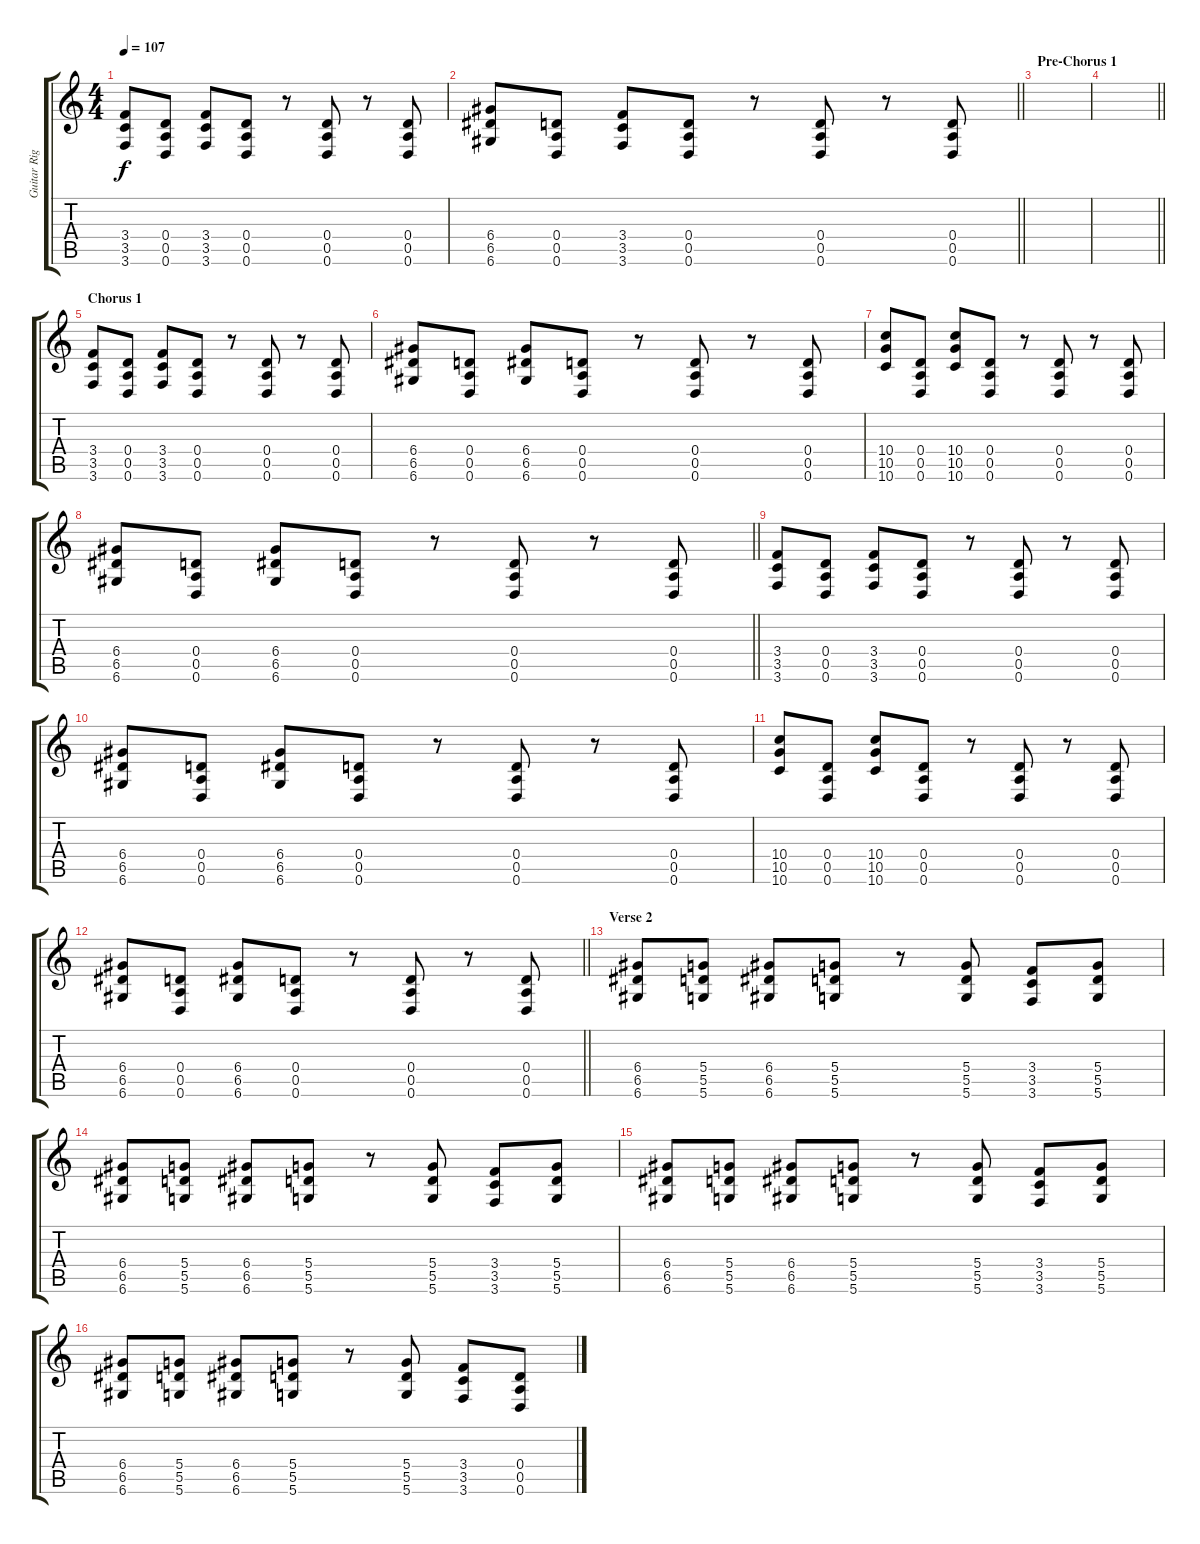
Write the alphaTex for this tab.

\track ("Guitar Right" "Guitar Rig") {instrument distortionguitar}
\staff {score tabs}
\tuning (E4 B3 G3 D3 A2 D2) {hide}
\ts (4 4)
\tempo 107
\clef g2
\ks c
(3.4 3.5 3.6).8{dy f} (0.4 0.5 0.6).8 (3.4 3.5 3.6).8 (0.4 0.5 0.6).8 r.8 (0.4 0.5 0.6).8 r.8 (0.4 0.5 0.6).8 |
\barLineRight lightlight
(6.4 6.5 6.6).8 (0.4 0.5 0.6).8 (3.4 3.5 3.6).8 (0.4 0.5 0.6).8 r.8 (0.4 0.5 0.6).8 r.8 (0.4 0.5 0.6).8 |
\section ("" "Pre-Chorus 1")
|
\barLineRight lightlight
|
\section ("" "Chorus 1")
(3.4 3.5 3.6).8 (0.4 0.5 0.6).8 (3.4 3.5 3.6).8 (0.4 0.5 0.6).8 r.8 (0.4 0.5 0.6).8 r.8 (0.4 0.5 0.6).8 |
(6.4 6.5 6.6).8 (0.4 0.5 0.6).8 (6.4 6.5 6.6).8 (0.4 0.5 0.6).8 r.8 (0.4 0.5 0.6).8 r.8 (0.4 0.5 0.6).8 |
(10.4 10.5 10.6).8 (0.4 0.5 0.6).8 (10.4 10.5 10.6).8 (0.4 0.5 0.6).8 r.8 (0.4 0.5 0.6).8 r.8 (0.4 0.5 0.6).8 |
\barLineRight lightlight
(6.4 6.5 6.6).8 (0.4 0.5 0.6).8 (6.4 6.5 6.6).8 (0.4 0.5 0.6).8 r.8 (0.4 0.5 0.6).8 r.8 (0.4 0.5 0.6).8 |
(3.4 3.5 3.6).8 (0.4 0.5 0.6).8 (3.4 3.5 3.6).8 (0.4 0.5 0.6).8 r.8 (0.4 0.5 0.6).8 r.8 (0.4 0.5 0.6).8 |
(6.4 6.5 6.6).8 (0.4 0.5 0.6).8 (6.4 6.5 6.6).8 (0.4 0.5 0.6).8 r.8 (0.4 0.5 0.6).8 r.8 (0.4 0.5 0.6).8 |
(10.4 10.5 10.6).8 (0.4 0.5 0.6).8 (10.4 10.5 10.6).8 (0.4 0.5 0.6).8 r.8 (0.4 0.5 0.6).8 r.8 (0.4 0.5 0.6).8 |
\barLineRight lightlight
(6.4 6.5 6.6).8 (0.4 0.5 0.6).8 (6.4 6.5 6.6).8 (0.4 0.5 0.6).8 r.8 (0.4 0.5 0.6).8 r.8 (0.4 0.5 0.6).8 |
\section ("" "Verse 2")
(6.4 6.5 6.6).8 (5.4 5.5 5.6).8 (6.4 6.5 6.6).8 (5.4 5.5 5.6).8 r.8 (5.4 5.5 5.6).8 (3.4 3.5 3.6).8 (5.4 5.5 5.6).8 |
(6.4 6.5 6.6).8 (5.4 5.5 5.6).8 (6.4 6.5 6.6).8 (5.4 5.5 5.6).8 r.8 (5.4 5.5 5.6).8 (3.4 3.5 3.6).8 (5.4 5.5 5.6).8 |
(6.4 6.5 6.6).8 (5.4 5.5 5.6).8 (6.4 6.5 6.6).8 (5.4 5.5 5.6).8 r.8 (5.4 5.5 5.6).8 (3.4 3.5 3.6).8 (5.4 5.5 5.6).8 |
(6.4 6.5 6.6).8 (5.4 5.5 5.6).8 (6.4 6.5 6.6).8 (5.4 5.5 5.6).8 r.8 (5.4 5.5 5.6).8 (3.4 3.5 3.6).8 (0.4 0.5 0.6).8
